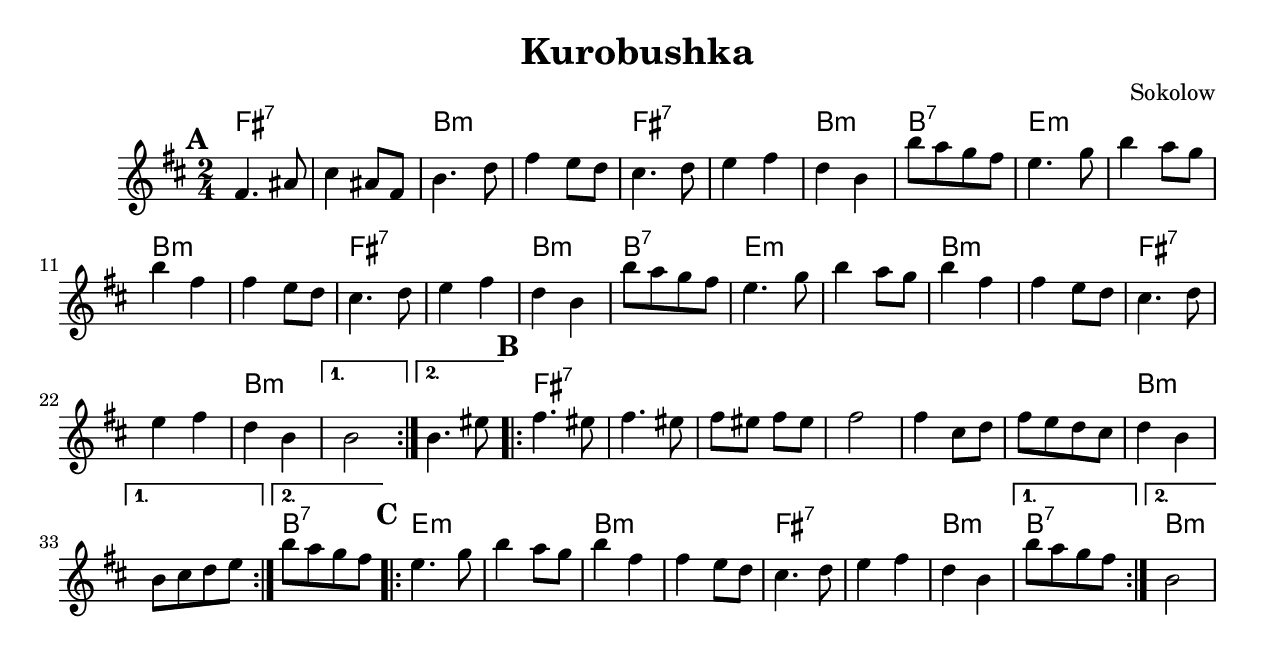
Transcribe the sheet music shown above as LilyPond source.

\version "2.18.0"
\include "english.ly"
\paper{
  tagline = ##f
  print-all-headers = ##t
  #(set-paper-size "letter")
}
date = #(strftime "%d-%m-%Y" (localtime (current-time)))

%\markup{ \italic{ " Updated " \date  }  }

%\markup{ Got something to say? }

global = {
  \clef treble
  \key b \minor
  \time 2/4
  \set Score.markFormatter = #format-mark-box-alphabet
}

%#################################### Melody ########################
melody = \relative c' {
  \global
  %\partial 16*3 a16 d f   %lead in notes

  \repeat volta 2{
    \mark \default
    fs4. as8
    cs4 as8 fs
    b4. d8|
    fs4 e8 d

    cs4. d8
    e4 fs
    d4 b
    b'8 [a g fs]

    e4. g8
    b4 a8 g
    b4 fs
    fs4 e8 d

    cs4. d8
    e4 fs
    d4 b
    b'8 [a g fs]

    e4. g8
    b4 a8 g
    b4 fs
    fs4 e8 d

    cs4. d8
    e4 fs
    d4 b
  }
  \alternative { {b2 }{b4. es8 } }

  \repeat volta 2{
    \mark \default
    fs4. es8
    fs4. es8
    fs8 es fs es
    fs2

    fs4 cs8 d
    fs8[e d cs]
    d4 b

  }
  \alternative { {b8 [cs d e] }{b'8 [a g fs] } }


  \repeat volta 2{
    \mark \default
    e4. g8
    b4 a8 g
    b4 fs
    fs4 e8 d

    cs4. d8|
    e4 fs
    d4 b
  }
  \alternative { {b'8[a g fs] }{b,2 } }

}
%################################# Lyrics #####################
%\addlyrics{  }
%################################# Chords #######################
harmonies = \chordmode {
  fs2*2:7
  b2*2:m
  fs2*2:7
  b2:m
  b2:7
  e2*2:m
  b2*2:m
  fs2*2:7
  b2:m
  b2:7
  e2*2:m
  b2*2:m
  fs2*2:7
  b2*3:m
  %bridge
  fs2*6:7
  b2*2:m
  b2:7
  %end
  e2*2:m
  b2*2:m
  fs2*2:7
  b2:m
  b2:7
  b2:m
}

\score {
  <<
    \new ChordNames {
      \set chordChanges = ##t
      \harmonies
    }
    \new Staff
    \melody
  >>
  \header{
    title= "Kurobushka"
    subtitle=""
    composer= ""
    instrument =""
    arranger= "Sokolow"
  }
  \layout{indent = 1.0\cm}
  \midi {
    \tempo 4 = 120

    % \midi { }
  }
}
%{
% more verses:
\markup{}
\markup {
  \fill-line {
    \hspace #0.1 % distance from left margin
    \column {
      \line { "1."
	\column {
	  ""
	}
      }
      \hspace #0.2 % vertical distance between verses
      \line { "2."
	\column {
	 ""
	}
      }
    }
    \hspace #0.1  % horiz. distance between columns
    \column {
      \line { "3."
	\column {
	  ""
	}
      }
      \hspace #0.2 % distance between verses
      \line { "4."
	\column {
	 ""
	}
      }
    }
    \hspace #0.1 % distance to right margin
  }
}

%}
